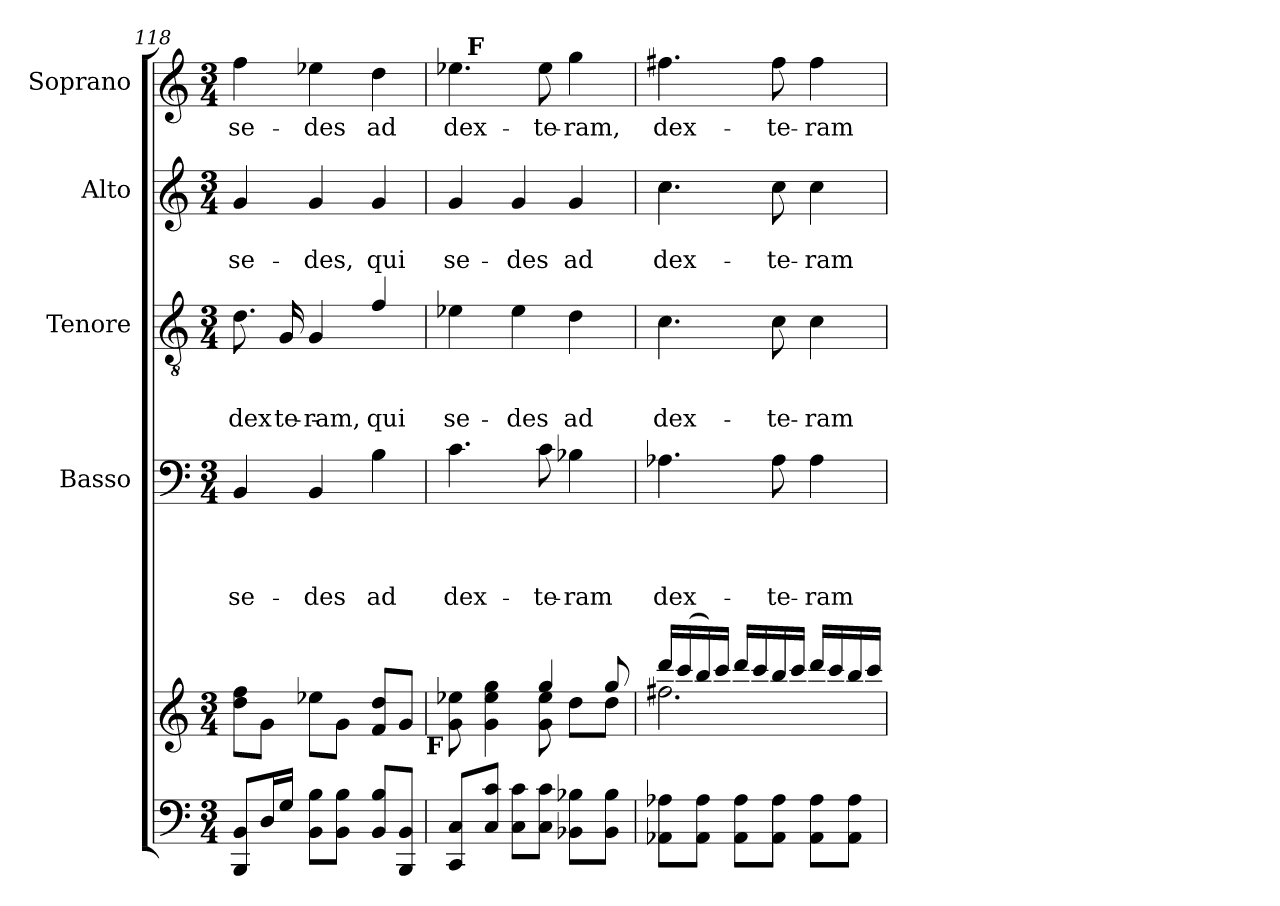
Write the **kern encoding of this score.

**kern	**kern	**kern	**text	**text	**text	**text	**kern	**text	**text	**text	**kern	**text	**text	**kern	**text
*part6	*part5	*part4	*part4	*part4	*part4	*part4	*part3	*part3	*part3	*part3	*part2	*part2	*part2	*part1	*part1
*staff6	*staff5	*staff4	*staff4	*staff4	*staff4	*staff4	*staff3	*staff3	*staff3	*staff3	*staff2	*staff2	*staff2	*staff1	*staff1
*	*	*I"Basso	*	*	*	*	*I"Tenore	*	*	*	*I"Alto	*	*	*I"Soprano	*
*clefF4	*clefG2	*clefF4	*	*	*	*	*clefGv2	*	*	*	*clefG2	*	*	*clefG2	*
*k[]	*k[]	*k[]	*	*	*	*	*k[]	*	*	*	*k[]	*	*	*k[]	*
*C:	*C:	*C:	*	*	*	*	*C:	*	*	*	*C:	*	*	*C:	*
*M3/4	*M3/4	*M3/4	*	*	*	*	*M3/4	*	*	*	*M3/4	*	*	*M3/4	*
=118	=118	=118	=118	=118	=118	=118	=118	=118	=118	=118	=118	=118	=118	=118	=118
!	!	!	!	!	!	!LO:LY:b	!	!	!	!LO:LY:b	!	!	!LO:LY:b	!	!LO:LY:b
*	*	*	*	*	*	*	*^	*	*	*	*	*	*	*	*
8BBB/ 8BB/L	8dd\ 8ff\L	4BB/	.	.	.	se-	8.d\	8.ryy	.	.	dex-	4g/	.	se-	4ff\	se-
16D/L	8g\J	.	.	.	.	.	.	.	.	.	.	.	.	.	.	.
!	!	!	!	!	!	!	!	!	!	!	!LO:LY:b	!	!	!	!	!
16G/JJ	.	.	.	.	.	.	4ryy	16G/	.	.	te-	.	.	.	.	.
!	!	!	!	!	!	!LO:LY:b	!	!	!	!	!LO:LY:b	!	!	!LO:LY:b	!	!LO:LY:b
8BB\ 8B\L	8ee-X\L	4BB/	.	.	.	-des	.	4G/	.	.	-ram,	4g/	.	-des,	4ee-X\	-des
8BB\ 8B\J	8g\J	.	.	.	.	.	.	.	.	.	.	.	.	.	.	.
.	.	.	.	.	.	.	16ryy	.	.	.	.	.	.	.	.	.
!	!	!	!	!	!	!LO:LY:b	!	!	!	!	!LO:LY:b	!	!	!LO:LY:b	!	!LO:LY:b
8BB/ 8B/L	8f/ 8dd/L	4B\	.	.	.	ad	4f/	4ryy	.	.	-qui	4g/	.	qui	4dd\	ad
8BBB/ 8BB/J	8g/J	.	.	.	.	.	.	.	.	.	.	.	.	.	.	.
*	*	*	*	*	*	*	*v	*v	*	*	*	*	*	*	*	*
!	!LO:TX:b:B:t=F	!	!	!	!	!	!	!	!	!	!	!	!	!	!
=119	=119	=119	=119	=119	=119	=119	=119	=119	=119	=119	=119	=119	=119	=119	=119
*	*^	*	*	*	*	*	*	*	*	*	*	*	*	*	*
!	!	!	!	!	!	!	!LO:LY:b	!	!	!	!LO:LY:b	!	!	!LO:LY:b	!	!LO:LY:b
*	*	*	*	*	*	*	*	*	*	*	*	*	*	*	*^	*
8CC/ 8C/L	8g\ 8ee-X\	4.ryy	4.c\	.	.	.	dex-	4e-X\	.	.	se-	4g/	.	se-	4.ee-X\	16ryy	dex-
!	!	!	!	!	!	!	!	!	!	!	!	!	!	!	!	!LO:TX:a:B:t=F	!
.	.	.	.	.	.	.	.	.	.	.	.	.	.	.	.	2ryy	.
8C/ 8c/J	4g\ 4ee-\ 4gg\	.	.	.	.	.	.	.	.	.	.	.	.	.	.	.	.
!	!	!	!	!	!	!	!	!	!	!	!LO:LY:b	!	!	!LO:LY:b	!	!	!
8C\ 8c\L	.	.	.	.	.	.	.	4e-\	.	.	-des	4g/	.	-des	.	.	.
!	!	!	!	!	!	!	!LO:LY:b	!	!	!	!	!	!	!	!	!	!LO:LY:b
8C\ 8c\J	8g\ 8ee-\	4gg/	8c\	.	.	.	-te-	.	.	.	.	.	.	.	8ee-\	.	-te-
!	!	!	!	!	!	!	!LO:LY:b	!	!	!	!LO:LY:b	!	!	!LO:LY:b	!	!	!LO:LY:b
8BB-X\ 8B-X\L	8dd\L	.	4B-X\	.	.	.	-ram	4d\	.	.	ad	4g/	.	ad	4gg\	.	-ram,
.	.	.	.	.	.	.	.	.	.	.	.	.	.	.	.	8.ryy	.
8BB-\ 8B-\J	8dd\J	8gg/	.	.	.	.	.	.	.	.	.	.	.	.	.	.	.
!!LO:PB:g=z
=120	=120	=120	=120	=120	=120	=120	=120	=120	=120	=120	=120	=120	=120	=120	=120	=120	=120
!	!	!	!	!	!	!	!LO:LY:b	!	!	!	!LO:LY:b	!	!	!LO:LY:b	!	!	!LO:LY:b
*	*	*	*	*	*	*	*	*	*	*	*	*	*	*	*v	*v	*
8AA-X\ 8A-X\L	16ddd/LL	2.ff#X\	4.A-X\	.	.	.	dex-	4.c\	.	.	dex-	4.cc\	.	dex-	4.ff#X\	dex-
.	(<16ccc/	.	.	.	.	.	.	.	.	.	.	.	.	.	.	.
8AA-\ 8A-\J	16bb/)	.	.	.	.	.	.	.	.	.	.	.	.	.	.	.
.	16ccc/JJ	.	.	.	.	.	.	.	.	.	.	.	.	.	.	.
8AA-\ 8A-\L	16ddd/LL	.	.	.	.	.	.	.	.	.	.	.	.	.	.	.
.	16ccc/	.	.	.	.	.	.	.	.	.	.	.	.	.	.	.
!	!	!	!	!	!	!	!LO:LY:b	!	!	!	!LO:LY:b	!	!	!LO:LY:b	!	!LO:LY:b
8AA-\ 8A-\J	16bb/	.	8A-\	.	.	.	-te-	8c\	.	.	-te-	8cc\	.	-te-	8ff#\	-te-
.	16ccc/JJ	.	.	.	.	.	.	.	.	.	.	.	.	.	.	.
!	!	!	!	!	!	!	!LO:LY:b	!	!	!	!LO:LY:b	!	!	!LO:LY:b	!	!LO:LY:b
8AA-\ 8A-\L	16ddd/LL	.	4A-\	.	.	.	-ram	4c\	.	.	-ram	4cc\	.	-ram	4ff#\	-ram
.	16ccc/	.	.	.	.	.	.	.	.	.	.	.	.	.	.	.
8AA-\ 8A-\J	16bb/	.	.	.	.	.	.	.	.	.	.	.	.	.	.	.
.	16ccc/JJ	.	.	.	.	.	.	.	.	.	.	.	.	.	.	.
*	*v	*v	*	*	*	*	*	*	*	*	*	*	*	*	*	*
=	=	=	=	=	=	=	=	=	=	=	=	=	=	=	=
*-	*-	*-	*-	*-	*-	*-	*-	*-	*-	*-	*-	*-	*-	*-	*-
